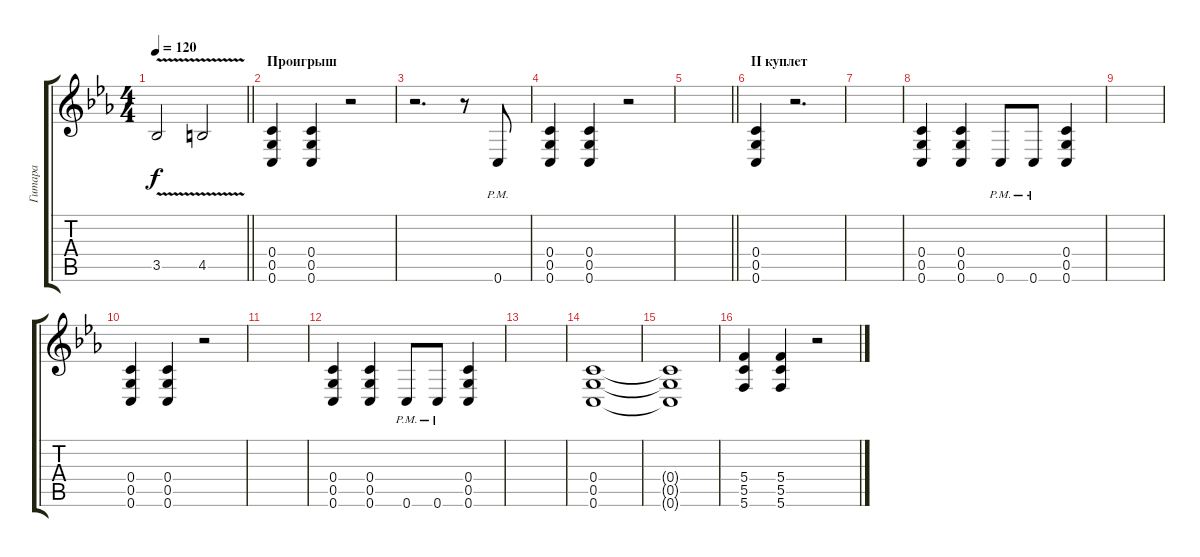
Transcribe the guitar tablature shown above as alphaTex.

\track ("Гитара" "Гитара") {instrument distortionguitar}
\staff {score tabs}
\tuning (D4 A3 F3 C3 G2 C2) {hide}
\ts (4 4)
\tempo 120
\clef g2
\barLineRight lightlight
\ks cminor
3.5{v}.2{dy f} 4.5{v}.2 |
\section ("" "Проигрыш")
(0.4 0.5 0.6).4 (0.4 0.5 0.6).4 r.2 |
r.2{d} r.8 0.6{pm}.8 |
(0.4 0.5 0.6).4 (0.4 0.5 0.6).4 r.2 |
\barLineRight lightlight
|
\section ("" "II куплет")
(0.4 0.5 0.6).4 r.2{d} |
|
(0.4 0.5 0.6).4 (0.4 0.5 0.6).4 0.6{pm}.8 0.6{pm}.8 (0.4 0.5 0.6).4 |
|
(0.4 0.5 0.6).4 (0.4 0.5 0.6).4 r.2 |
|
(0.4 0.5 0.6).4 (0.4 0.5 0.6).4 0.6{pm}.8 0.6{pm}.8 (0.4 0.5 0.6).4 |
|
(0.4 0.5 0.6).1 |
(0.4{t} 0.5{t} 0.6{t}).1 |
(5.4 5.5 5.6).4 (5.4 5.5 5.6).4 r.2
